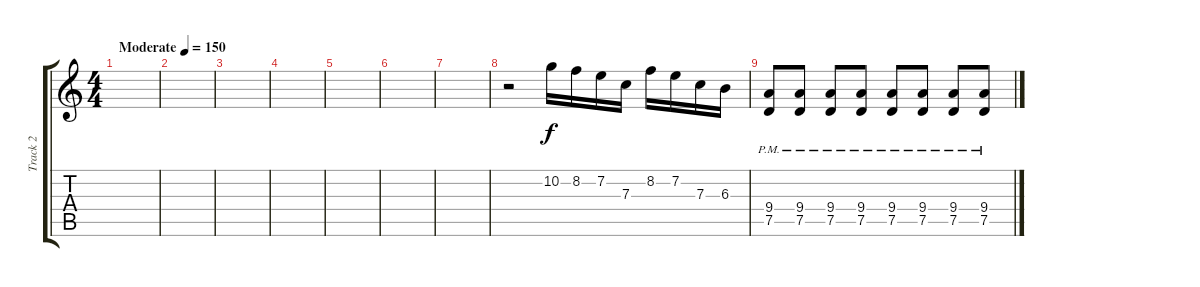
\track ("Track 2" "Track 2") {instrument distortionguitar}
\staff {score tabs}
\tuning (D4 A3 F3 C3 G2 D2) {hide}
\ts (4 4)
\tempo (150 "Moderate")
\clef g2
\ks c
|
|
|
|
|
|
|
r.2 10.2.16 8.2.16 7.2.16 7.3.16 8.2.16 7.2.16 7.3.16 6.3.16 |
(9.4{pm} 7.5{pm}).8 (9.4{pm} 7.5{pm}).8 (9.4{pm} 7.5{pm}).8 (9.4{pm} 7.5{pm}).8 (9.4{pm} 7.5{pm}).8 (9.4{pm} 7.5{pm}).8 (9.4{pm} 7.5{pm}).8 (9.4{pm} 7.5{pm}).8
